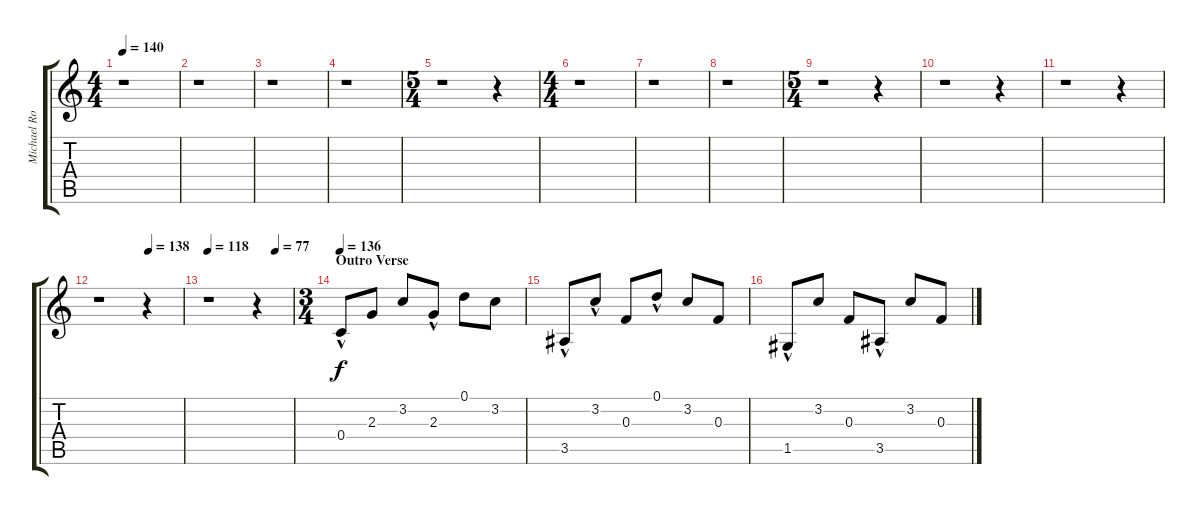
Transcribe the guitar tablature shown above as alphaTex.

\track ("Michael Romeo Clean Guitar" "Michael Ro") {instrument electricguitarclean}
\staff {score tabs}
\tuning (D4 A3 F3 C3 G2 D2) {hide}
\ts (4 4)
\tempo 140
\clef g2
\ks c
r.1{dy f} |
r.1 |
r.1 |
r.1 |
\ts (5 4)
r.1 r.4 |
\ts (4 4)
r.1 |
r.1 |
r.1 |
\ts (5 4)
r.1 r.4 |
r.1 r.4 |
r.1 r.4 |
\tempo (138 0.6)
r.1 r.4 |
\tempo 118
\tempo (77 0.8)
r.1 r.4 |
\ts (3 4)
\section ("" "Outro Verse")
\tempo 136
0.4{hac}.8{volume 14 balance 8} 2.3.8 3.2.8 2.3{hac}.8 0.1.8 3.2.8 |
3.5{hac}.8 3.2{hac}.8 0.3.8 0.1{hac}.8 3.2.8 0.3.8 |
1.5{hac}.8 3.2.8 0.3.8 3.5{hac}.8 3.2.8 0.3.8
